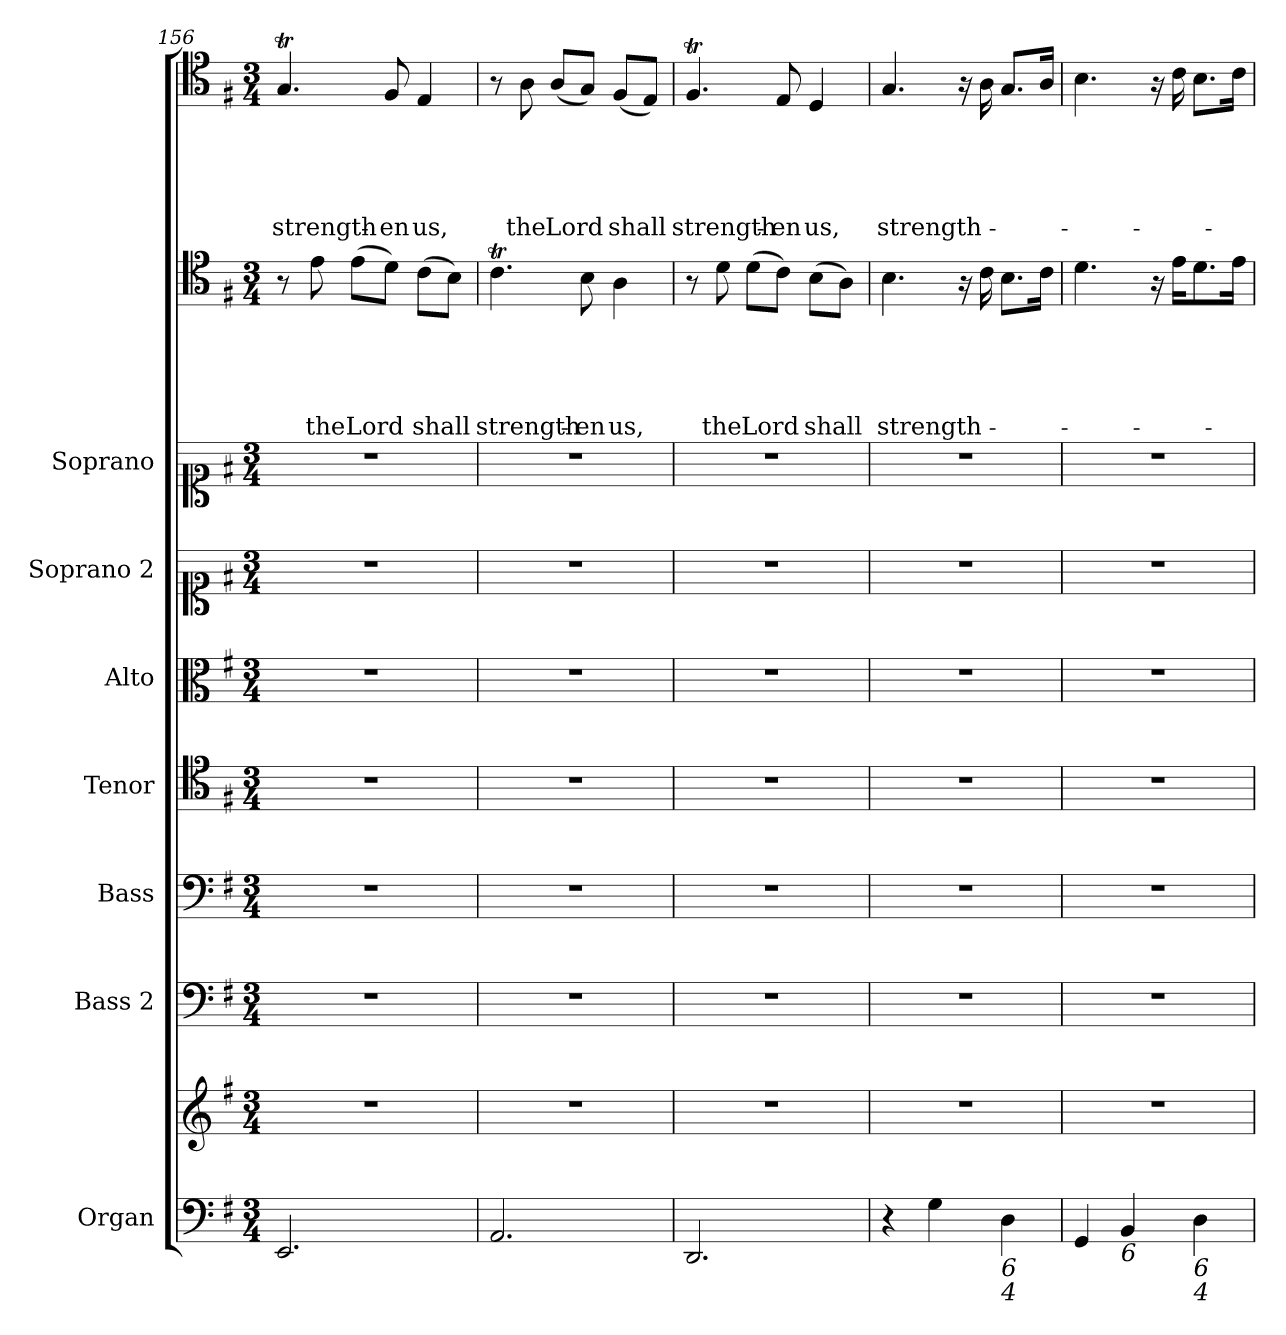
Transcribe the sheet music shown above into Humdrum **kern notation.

**kern	**kern	**kern	**kern	**kern	**kern	**kern	**kern	**kern	**text	**text	**text	**text	**text	**kern	**text	**text	**text	**text	**text
*part9	*part9	*part8	*part7	*part6	*part5	*part4	*part3	*part2	*part2	*part2	*part2	*part2	*part2	*part1	*part1	*part1	*part1	*part1	*part1
*staff10	*staff9	*staff8	*staff7	*staff6	*staff5	*staff4	*staff3	*staff2	*staff2	*staff2	*staff2	*staff2	*staff2	*staff1	*staff1	*staff1	*staff1	*staff1	*staff1
*I"Organ	*	*I"Bass 2	*I"Bass	*I"Tenor	*I"Alto	*I"Soprano 2	*I"Soprano	*	*	*	*	*	*	*	*	*	*	*	*
*I'Org.	*	*I'B	*I'B	*I'T	*I'A	*I'S	*I'S	*	*	*	*	*	*	*	*	*	*	*	*
*clefF4	*clefG2	*clefF4	*clefF4	*clefC4	*clefC3	*clefC1	*clefC1	*clefC4	*	*	*	*	*	*clefC4	*	*	*	*	*
*k[f#]	*k[f#]	*k[f#]	*k[f#]	*k[f#]	*k[f#]	*k[f#]	*k[f#]	*k[f#]	*	*	*	*	*	*k[f#]	*	*	*	*	*
*G:	*G:	*G:	*G:	*G:	*G:	*G:	*G:	*G:	*	*	*	*	*	*G:	*	*	*	*	*
*M3/4	*M3/4	*M3/4	*M3/4	*M3/4	*M3/4	*M3/4	*M3/4	*M3/4	*	*	*	*	*	*M3/4	*	*	*	*	*
=156	=156	=156	=156	=156	=156	=156	=156	=156	=156	=156	=156	=156	=156	=156	=156	=156	=156	=156	=156
!	!	!	!	!	!	!	!	!	!	!	!	!	!	!	!	!	!	!	!LO:LY:b
2.EE/	2.r	2.r	2.r	2.r	2.r	2.r	2.r	8r	.	.	.	.	.	4.GT/	.	.	.	.	strength-
!	!	!	!	!	!	!	!	!	!	!	!	!	!LO:LY:b	!	!	!	!	!	!
.	.	.	.	.	.	.	.	8e\	.	.	.	.	the	.	.	.	.	.	.
!	!	!	!	!	!	!	!	!	!	!	!	!	!LO:LY:b	!	!	!	!	!	!
.	.	.	.	.	.	.	.	(>8e\L	.	.	.	.	Lord	.	.	.	.	.	.
!	!	!	!	!	!	!	!	!	!	!	!	!	!	!	!	!	!	!	!LO:LY:b
.	.	.	.	.	.	.	.	8d\J)	.	.	.	.	.	8F#/	.	.	.	.	-en
!	!	!	!	!	!	!	!	!	!	!	!	!	!LO:LY:b	!	!	!	!	!	!LO:LY:b
.	.	.	.	.	.	.	.	(>8c\L	.	.	.	.	shall	4E/	.	.	.	.	us,
.	.	.	.	.	.	.	.	8B\J)	.	.	.	.	.	.	.	.	.	.	.
!!LO:LB:g=z
=157	=157	=157	=157	=157	=157	=157	=157	=157	=157	=157	=157	=157	=157	=157	=157	=157	=157	=157	=157
!	!	!	!	!	!	!	!	!	!	!	!	!	!LO:LY:b	!	!	!	!	!	!
2.AA/	2.r	2.r	2.r	2.r	2.r	2.r	2.r	4.cT\	.	.	.	.	strength-	8r	.	.	.	.	.
!	!	!	!	!	!	!	!	!	!	!	!	!	!	!	!	!	!	!	!LO:LY:b
.	.	.	.	.	.	.	.	.	.	.	.	.	.	8A\	.	.	.	.	the
!	!	!	!	!	!	!	!	!	!	!	!	!	!	!	!	!	!	!	!LO:LY:b
.	.	.	.	.	.	.	.	.	.	.	.	.	.	(<8A/L	.	.	.	.	Lord
!	!	!	!	!	!	!	!	!	!	!	!	!	!LO:LY:b	!	!	!	!	!	!
.	.	.	.	.	.	.	.	8B\	.	.	.	.	-en	8G/J)	.	.	.	.	.
!	!	!	!	!	!	!	!	!	!	!	!	!	!LO:LY:b	!	!	!	!	!	!LO:LY:b
.	.	.	.	.	.	.	.	4A\	.	.	.	.	us,	(<8F#/L	.	.	.	.	shall
.	.	.	.	.	.	.	.	.	.	.	.	.	.	8E/J)	.	.	.	.	.
=158	=158	=158	=158	=158	=158	=158	=158	=158	=158	=158	=158	=158	=158	=158	=158	=158	=158	=158	=158
!	!	!	!	!	!	!	!	!	!	!	!	!	!	!	!	!	!	!	!LO:LY:b
2.DD/	2.r	2.r	2.r	2.r	2.r	2.r	2.r	8r	.	.	.	.	.	4.F#t/	.	.	.	.	strength-
!	!	!	!	!	!	!	!	!	!	!	!	!	!LO:LY:b	!	!	!	!	!	!
.	.	.	.	.	.	.	.	8d\	.	.	.	.	the	.	.	.	.	.	.
!	!	!	!	!	!	!	!	!	!	!	!	!	!LO:LY:b	!	!	!	!	!	!
.	.	.	.	.	.	.	.	(>8d\L	.	.	.	.	Lord	.	.	.	.	.	.
!	!	!	!	!	!	!	!	!	!	!	!	!	!	!	!	!	!	!	!LO:LY:b
.	.	.	.	.	.	.	.	8c\J)	.	.	.	.	.	8E/	.	.	.	.	-en
!	!	!	!	!	!	!	!	!	!	!	!	!	!LO:LY:b	!	!	!	!	!	!LO:LY:b
.	.	.	.	.	.	.	.	(>8B\L	.	.	.	.	shall	4D/	.	.	.	.	us,
.	.	.	.	.	.	.	.	8A\J)	.	.	.	.	.	.	.	.	.	.	.
=159	=159	=159	=159	=159	=159	=159	=159	=159	=159	=159	=159	=159	=159	=159	=159	=159	=159	=159	=159
!	!	!	!	!	!	!	!	!	!	!	!	!	!LO:LY:b	!	!	!	!	!	!LO:LY:b
4r	2.r	2.r	2.r	2.r	2.r	2.r	2.r	4.B\	.	.	.	.	strength-	4.G/	.	.	.	.	strength-
4G\	.	.	.	.	.	.	.	.	.	.	.	.	.	.	.	.	.	.	.
.	.	.	.	.	.	.	.	16r	.	.	.	.	.	16r	.	.	.	.	.
.	.	.	.	.	.	.	.	16c\	.	.	.	.	.	16A\	.	.	.	.	.
!LO:TX:b:i:t=6	!	!	!	!	!	!	!	!	!	!	!	!	!	!	!	!	!	!	!
!LO:TX:b:i:t=4	!	!	!	!	!	!	!	!	!	!	!	!	!	!	!	!	!	!	!
4D\	.	.	.	.	.	.	.	8.B\L	.	.	.	.	.	8.G/L	.	.	.	.	.
.	.	.	.	.	.	.	.	16c\Jk	.	.	.	.	.	16A/Jk	.	.	.	.	.
=160	=160	=160	=160	=160	=160	=160	=160	=160	=160	=160	=160	=160	=160	=160	=160	=160	=160	=160	=160
4GG/	2.r	2.r	2.r	2.r	2.r	2.r	2.r	4.d\	.	.	.	.	.	4.B\	.	.	.	.	.
!LO:TX:b:i:t=6	!	!	!	!	!	!	!	!	!	!	!	!	!	!	!	!	!	!	!
4BB/	.	.	.	.	.	.	.	.	.	.	.	.	.	.	.	.	.	.	.
.	.	.	.	.	.	.	.	16r	.	.	.	.	.	16r	.	.	.	.	.
.	.	.	.	.	.	.	.	16e\KL	.	.	.	.	.	16c\	.	.	.	.	.
!LO:TX:b:i:t=6	!	!	!	!	!	!	!	!	!	!	!	!	!	!	!	!	!	!	!
!LO:TX:b:i:t=4	!	!	!	!	!	!	!	!	!	!	!	!	!	!	!	!	!	!	!
4D\	.	.	.	.	.	.	.	8.d\	.	.	.	.	.	8.B\L	.	.	.	.	.
.	.	.	.	.	.	.	.	16e\Jk	.	.	.	.	.	16c\Jk	.	.	.	.	.
=	=	=	=	=	=	=	=	=	=	=	=	=	=	=	=	=	=	=	=
*-	*-	*-	*-	*-	*-	*-	*-	*-	*-	*-	*-	*-	*-	*-	*-	*-	*-	*-	*-
